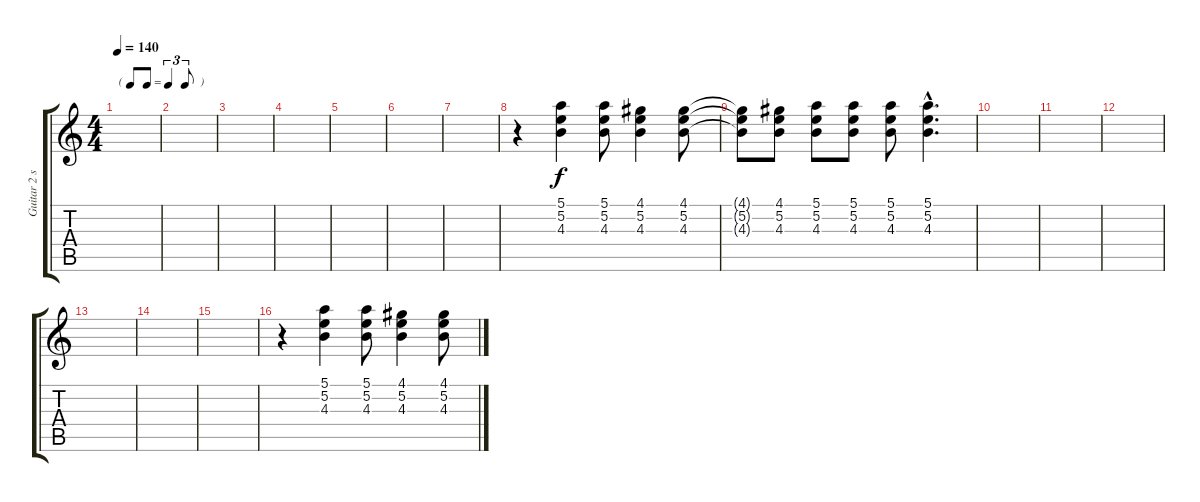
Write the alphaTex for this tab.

\track ("Guitar 2 solo " "Guitar 2 s") {instrument overdrivenguitar}
\staff {score tabs}
\tuning (E4 B3 G3 D3 A2 E2) {hide}
\ts (4 4)
\tf triplet8th
\tempo 140
\clef g2
\ks c
|
|
|
|
|
|
|
r.4{instrument electricguitarclean} (5.1 5.2 4.3).4 (5.1 5.2 4.3).8 (4.1 5.2 4.3).4 (4.1 5.2 4.3).8 |
(4.1{t} 5.2{t} 4.3{t}).8 (4.1 5.2 4.3).8 (5.1 5.2 4.3).8 (5.1 5.2 4.3).8 (5.1 5.2 4.3).8 (5.1{hac} 5.2{hac} 4.3{hac}).4{d} |
|
|
|
|
|
|
r.4{instrument electricguitarclean} (5.1 5.2 4.3).4 (5.1 5.2 4.3).8 (4.1 5.2 4.3).4 (4.1 5.2 4.3).8
